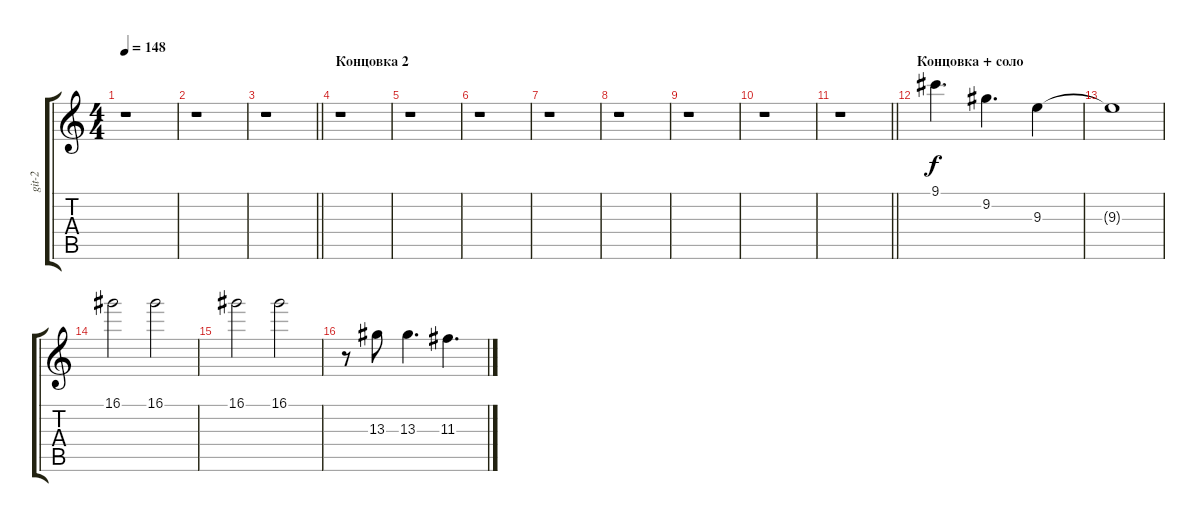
\track ("git-2" "git-2") {instrument overdrivenguitar}
\staff {score tabs}
\tuning (E4 B3 G3 D3 A2 E2) {hide}
\ts (4 4)
\tempo 148
\clef g2
\ks c
r.1{dy f} |
r.1 |
\barLineRight lightlight
r.1 |
\section ("" "Концовка 2")
r.1 |
r.1 |
r.1 |
r.1 |
r.1 |
r.1 |
r.1 |
\barLineRight lightlight
r.1 |
\section ("" "Концовка + соло")
9.1.4{d} 9.2.4{d} 9.3.4 |
9.3{t}.1 |
16.1.2 16.1.2 |
16.1.2 16.1.2 |
r.8 13.3.8 13.3.4{d} 11.3.4{d}
